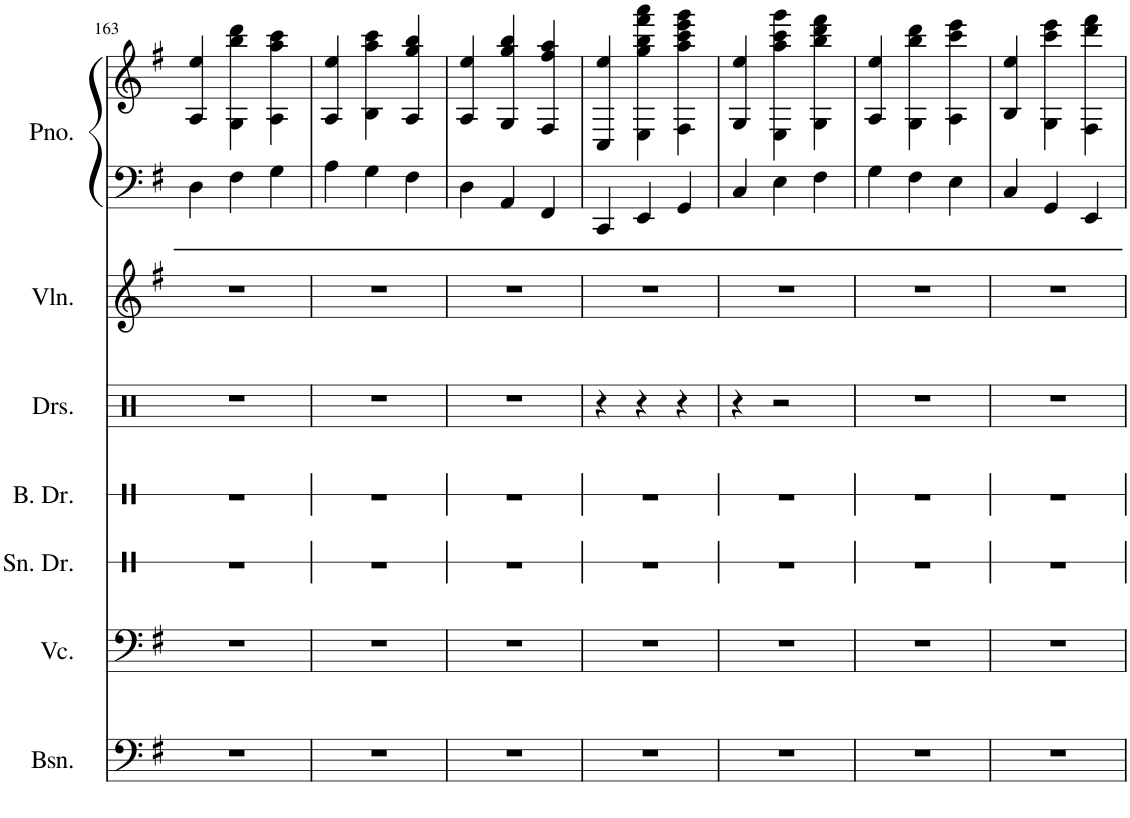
**kern	**kern	**kern	**kern	**kern	**kern	**kern	**kern
*part7	*part6	*part5	*part4	*part3	*part2	*part1	*part1
*staff8	*staff7	*staff6	*staff5	*staff4	*staff3	*staff2	*staff1
*I"Bassoon	*I"Violoncello	*I"Snare Drum	*I"Bass Drum	*I"Drumset	*I"Violin	*I"Piano	*
*I'Bsn.	*I'Vc.	*I'Sn. Dr.	*I'B. Dr.	*I'Drs.	*I'Vln.	*I'Pno.	*
!!LO:PB:g=z
*clefF4	*clefF4	*clefX	*clefX	*clefX	*clefG2	*clefF4	*clefG2
*k[f#]	*k[f#]	*k[]	*k[]	*k[]	*k[f#]	*k[f#]	*k[f#]
*M3/4	*M3/4	*M3/4	*M3/4	*M3/4	*M3/4	*M3/4	*M3/4
=163	=163	=163	=163	=163	=163	=163	=163
2.r	2.r	2.r	2.r	2.r	2.r	4D\	4A/ 4ee/
.	.	.	.	.	.	4F#\	4G\ 4bb\ 4ddd\
.	.	.	.	.	.	4G\	4A\ 4aa\ 4ccc\
=164	=164	=164	=164	=164	=164	=164	=164
2.r	2.r	2.r	2.r	2.r	2.r	4A\	4A/ 4ee/
.	.	.	.	.	.	4G\	4B\ 4aa\ 4ccc\
.	.	.	.	.	.	4F#\	4A/ 4gg/ 4bb/
=165	=165	=165	=165	=165	=165	=165	=165
2.r	2.r	2.r	2.r	2.r	2.r	4D\	4A/ 4ee/
.	.	.	.	.	.	4AA/	4G/ 4gg/ 4bb/
.	.	.	.	.	.	4FF#/	4F#/ 4ff#/ 4aa/
=166	=166	=166	=166	=166	=166	=166	=166
2.r	2.r	2.r	2.r	4r	2.r	4CC/	4C/ 4ee/
.	.	.	.	4r	.	4EE/	4E\ 4gg\ 4bb\ 4fff#\ 4aaa\
.	.	.	.	4r	.	4GG/	4F#\ 4aa\ 4ccc\ 4eee\ 4ggg\
=167	=167	=167	=167	=167	=167	=167	=167
2.r	2.r	2.r	2.r	4r	2.r	4C/	4G/ 4ee/
.	.	.	.	2r	.	4E\	4E\ 4aa\ 4ccc\ 4ggg\
.	.	.	.	.	.	4F#\	4G\ 4bb\ 4ddd\ 4fff#\
=168	=168	=168	=168	=168	=168	=168	=168
2.r	2.r	2.r	2.r	2.r	2.r	4G\	4A/ 4ee/
.	.	.	.	.	.	4F#\	4G\ 4bb\ 4ddd\
.	.	.	.	.	.	4E\	4A\ 4ccc\ 4eee\
=169	=169	=169	=169	=169	=169	=169	=169
2.r	2.r	2.r	2.r	2.r	2.r	4C/	4B/ 4ee/
.	.	.	.	.	.	4GG/	4G\ 4ccc\ 4eee\
.	.	.	.	.	.	4EE/	4F#\ 4ddd\ 4fff#\
=	=	=	=	=	=	=	=
*-	*-	*-	*-	*-	*-	*-	*-
